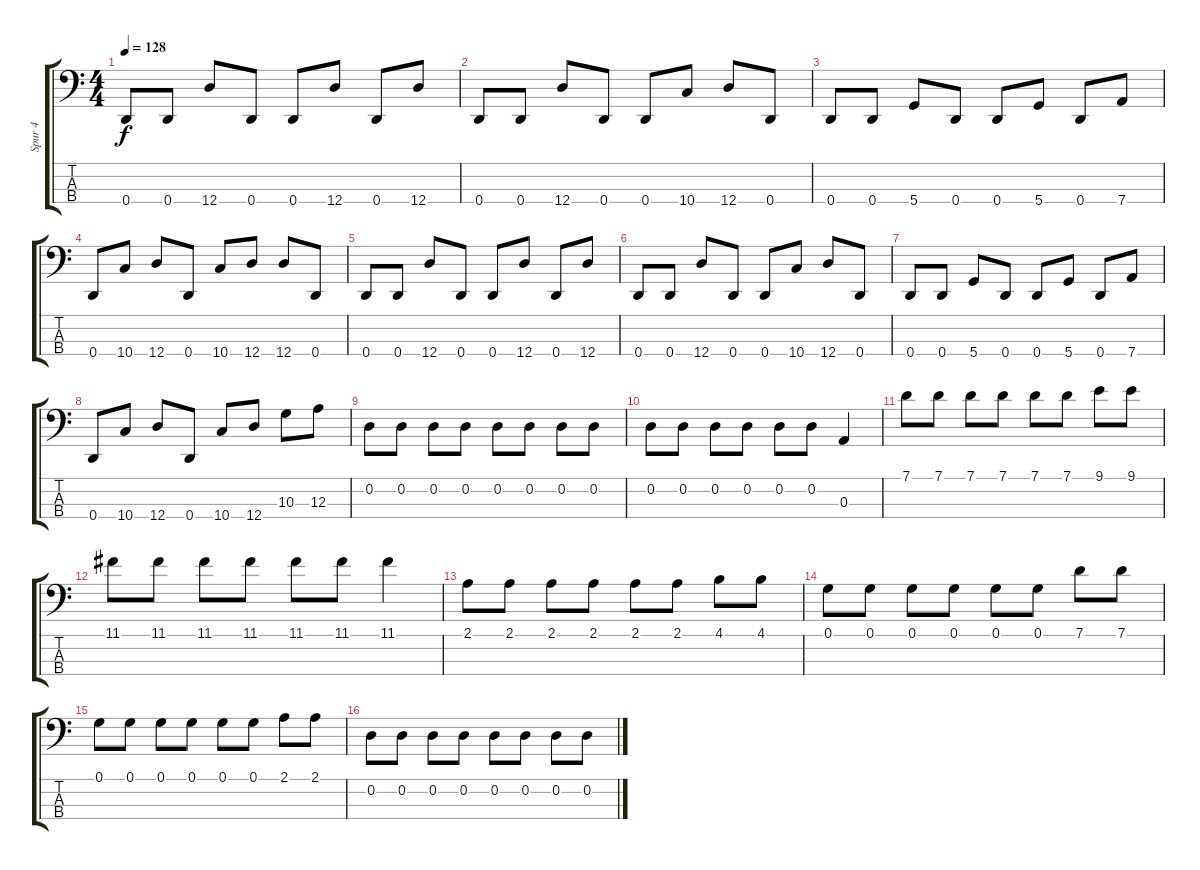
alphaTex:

\track ("Spur 4" "Spur 4") {instrument electricbassfinger}
\staff {score tabs}
\tuning (G2 D2 A1 D1) {hide}
\ts (4 4)
\tempo 128
\clef f4
\ks c
0.4.8{dy f} 0.4.8 12.4.8 0.4.8 0.4.8 12.4.8 0.4.8 12.4.8 |
0.4.8 0.4.8 12.4.8 0.4.8 0.4.8 10.4.8 12.4.8 0.4.8 |
0.4.8 0.4.8 5.4.8 0.4.8 0.4.8 5.4.8 0.4.8 7.4.8 |
0.4.8 10.4.8 12.4.8 0.4.8 10.4.8 12.4.8 12.4.8 0.4.8 |
0.4.8 0.4.8 12.4.8 0.4.8 0.4.8 12.4.8 0.4.8 12.4.8 |
0.4.8 0.4.8 12.4.8 0.4.8 0.4.8 10.4.8 12.4.8 0.4.8 |
0.4.8 0.4.8 5.4.8 0.4.8 0.4.8 5.4.8 0.4.8 7.4.8 |
0.4.8 10.4.8 12.4.8 0.4.8 10.4.8 12.4.8 10.3.8 12.3.8 |
0.2.8 0.2.8 0.2.8 0.2.8 0.2.8 0.2.8 0.2.8 0.2.8 |
0.2.8 0.2.8 0.2.8 0.2.8 0.2.8 0.2.8 0.3.4 |
7.1.8 7.1.8 7.1.8 7.1.8 7.1.8 7.1.8 9.1.8 9.1.8 |
11.1.8 11.1.8 11.1.8 11.1.8 11.1.8 11.1.8 11.1.4 |
2.1.8 2.1.8 2.1.8 2.1.8 2.1.8 2.1.8 4.1.8 4.1.8 |
0.1.8 0.1.8 0.1.8 0.1.8 0.1.8 0.1.8 7.1.8 7.1.8 |
0.1.8 0.1.8 0.1.8 0.1.8 0.1.8 0.1.8 2.1.8 2.1.8 |
0.2.8 0.2.8 0.2.8 0.2.8 0.2.8 0.2.8 0.2.8 0.2.8
